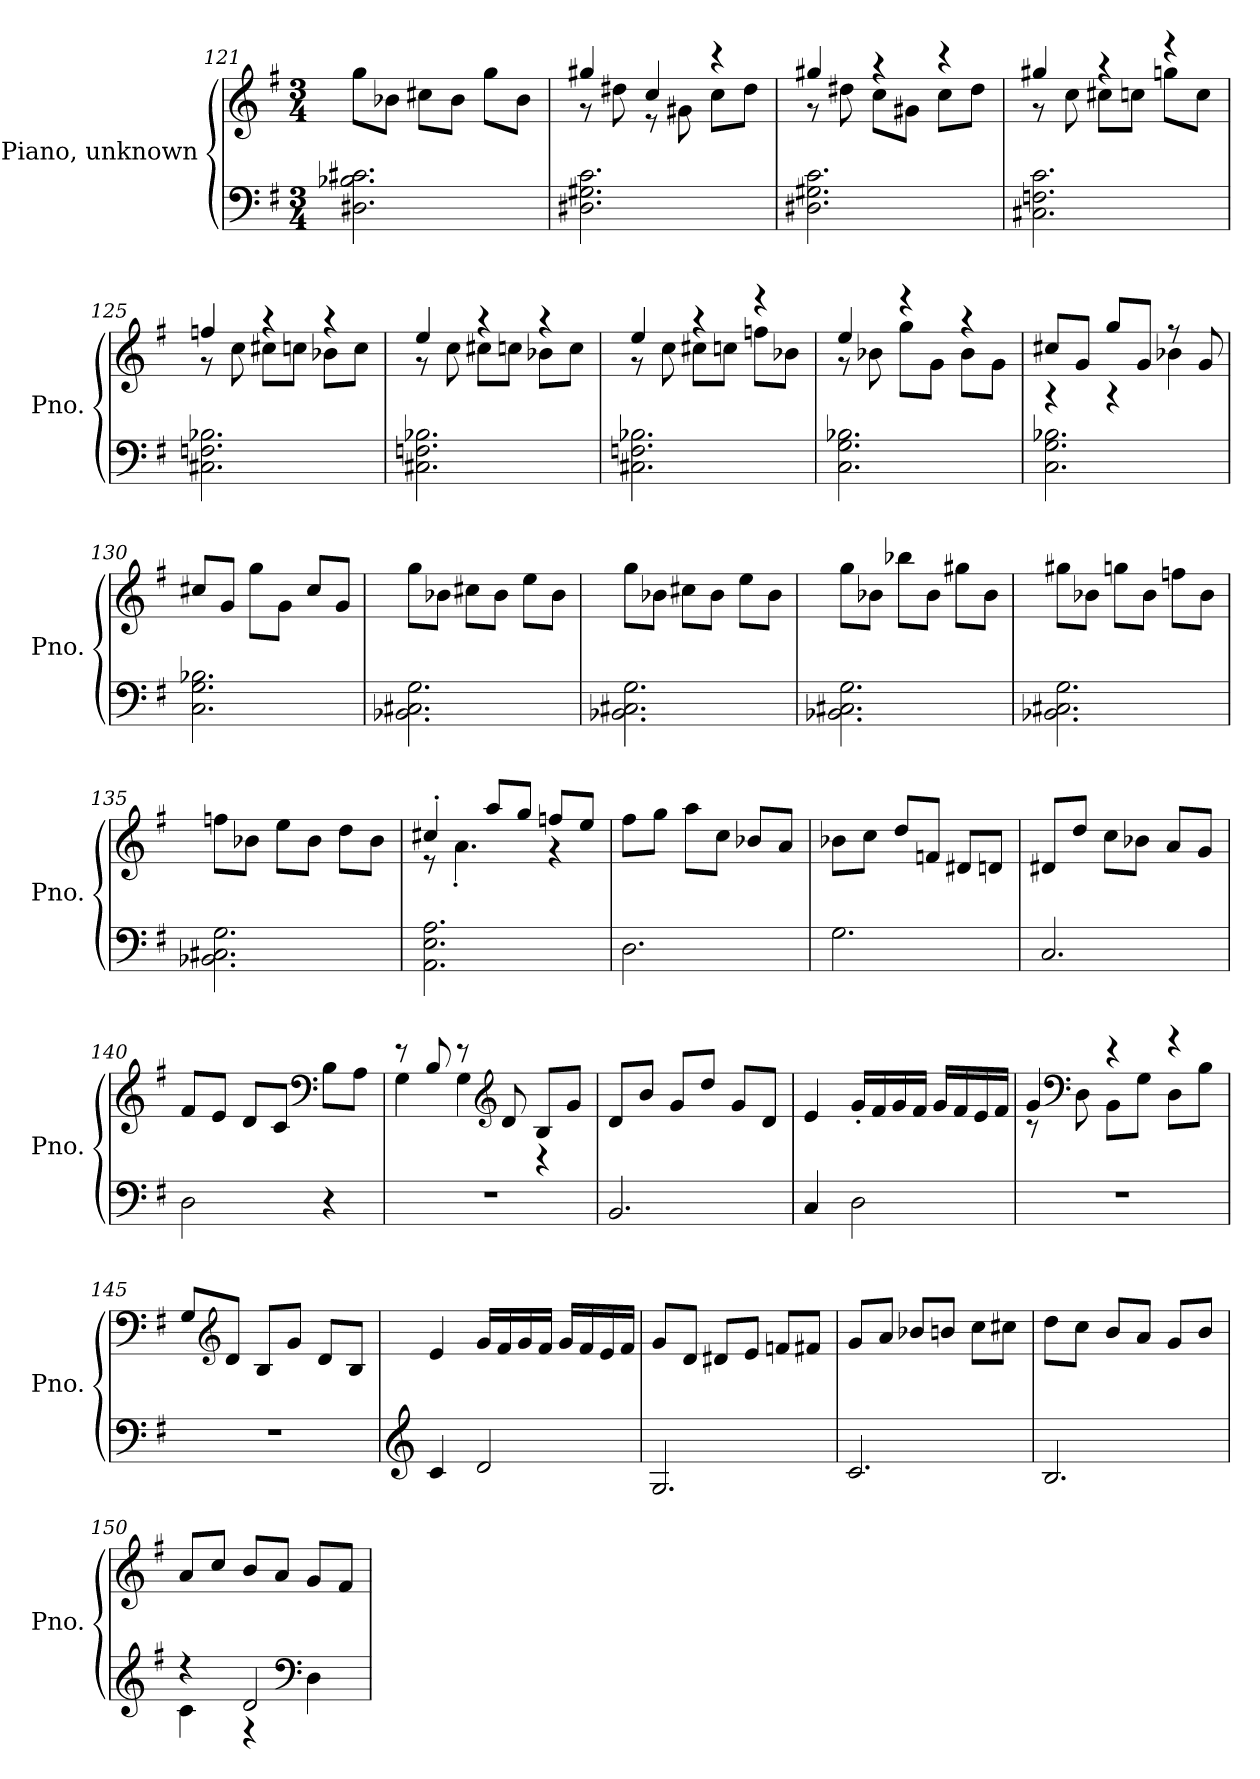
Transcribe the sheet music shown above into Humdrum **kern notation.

**kern	**kern
*part1	*part1
*staff2	*staff1
*I"Piano, unknown	*
*I'Pno.	*
*clefF4	*clefG2
*k[f#]	*k[f#]
*M3/4	*M3/4
=121	=121
2.D#X\ 2.B-X\ 2.c#X\	8gg\L
.	8b-X\J
.	8cc#X\L
.	8b-\J
.	8gg\L
.	8b-\J
=122	=122
*	*^
2.D#X\ 2.G#X\ 2.c\	4gg#X/	8r
.	.	8dd#X\
.	4cc/	8r
.	.	8g#X\
.	4r	8cc\L
.	.	8dd#\J
=123	=123	=123
2.D#X\ 2.G#X\ 2.c\	4gg#X/	8r
.	.	8dd#X\
.	4r	8cc\L
.	.	8g#X\J
.	4r	8cc\L
.	.	8dd#\J
!!LO:LB:g=z	!!
=124	=124	=124
2.C#X\ 2.Fn\ 2.c\	4gg#X/	8r
.	.	8cc\
.	4r	8cc#X\L
.	.	8ccn\J
.	4r	8ggn\L
.	.	8cc\J
=125	=125	=125
2.C#X\ 2.Fn\ 2.B-X\	4ffn/	8r
.	.	8cc\
.	4r	8cc#X\L
.	.	8ccn\J
.	4r	8b-X\L
.	.	8cc\J
=126	=126	=126
2.C#X\ 2.Fn\ 2.B-X\	4ee/	8r
.	.	8cc\
.	4r	8cc#X\L
.	.	8ccn\J
.	4r	8b-X\L
.	.	8cc\J
=127	=127	=127
2.C#X\ 2.Fn\ 2.B-X\	4ee/	8r
.	.	8cc\
.	4r	8cc#X\L
.	.	8ccn\J
.	4r	8ffn\L
.	.	8b-X\J
!!LO:LB:g=z	!!
=128	=128	=128
2.C\ 2.G\ 2.B-X\	4ee/	8r
.	.	8b-X\
.	4r	8gg\L
.	.	8g\J
.	4r	8b-\L
.	.	8g\J
=129	=129	=129
2.C\ 2.G\ 2.B-X\	8cc#X/L	4r
.	8g/J	.
.	8gg/L	4r
.	8g/J	.
.	8r	4b-X\
.	8g/	.
*	*v	*v
=130	=130
2.C\ 2.G\ 2.B-X\	8cc#X/L
.	8g/J
.	8gg\L
.	8g\J
.	8cc#/L
.	8g/J
=131	=131
2.BB-X\ 2.C#X\ 2.G\	8gg\L
.	8b-X\J
.	8cc#X\L
.	8b-\J
.	8ee\L
.	8b-\J
=132	=132
2.BB-X\ 2.C#X\ 2.G\	8gg\L
.	8b-X\J
.	8cc#X\L
.	8b-\J
.	8ee\L
.	8b-\J
!!LO:LB:g=z
=133	=133
2.BB-X\ 2.C#X\ 2.G\	8gg\L
.	8b-X\J
.	8bb-X\L
.	8b-\J
.	8gg#X\L
.	8b-\J
=134	=134
2.BB-X\ 2.C#X\ 2.G\	8gg#X\L
.	8b-X\J
.	8ggn\L
.	8b-\J
.	8ffn\L
.	8b-\J
=135	=135
2.BB-X\ 2.C#X\ 2.G\	8ffn\L
.	8b-X\J
.	8ee\L
.	8b-\J
.	8dd\L
.	8b-\J
=136	=136
*	*^
2.AA\ 2.E\ 2.A\	4cc#X'/	8r
.	.	4.a'\
.	8aa/L	.
.	8gg/J	.
.	8ffn/L	4r
.	8ee/J	.
*	*v	*v
!!LO:LB:g=z
=137	=137
2.D\	8ff#\L
.	8gg\J
.	8aa\L
.	8cc\J
.	8b-X/L
.	8a/J
=138	=138
2.G\	8b-X\L
.	8cc\J
.	8dd/L
.	8fn/J
.	8d#X/L
.	8dn/J
=139	=139
2.C/	8d#X/L
.	8dd/J
.	8cc\L
.	8b-X\J
.	8a/L
.	8g/J
=140	=140
2D\	8f#/L
.	8e/J
.	8d/L
.	8c/J
*	*clefF4
4r	8B\L
.	8A\J
=141	=141
*	*^
2.r	8r	4G\
.	8B/	.
.	8r	4G\
*	*clefG2	*
.	8d/	.
.	8B/L	4r
.	8g/J	.
*	*v	*v
!!LO:PB:g=z
=142	=142
2.BB/	8d/L
.	8b/J
.	8g/L
.	8dd/J
.	8g/L
.	8d/J
=143	=143
4C/	4e/
2D\	16g'/LL
.	16f#/
.	16g/
.	16f#/JJ
.	16g/LL
.	16f#/
.	16e/
.	16f#/JJ
=144	=144
*	*^
2.r	4g/	8r
*	*clefF4	*
.	.	8D\
.	4r	8BB\L
.	.	8G\J
.	4r	8D\L
.	.	8B\J
*	*v	*v
=145	=145
2.r	8G/L
*	*clefG2
.	8d/J
.	8B/L
.	8g/J
.	8d/L
.	8B/J
=146	=146
*clefG2	*
4c/	4e/
2d/	16g/LL
.	16f#/
.	16g/
.	16f#/JJ
.	16g/LL
.	16f#/
.	16e/
.	16f#/JJ
!!LO:LB:g=z
=147	=147
2.G/	8g/L
.	8d/J
.	8d#X/L
.	8e/J
.	8fn/L
.	8f#X/J
=148	=148
2.c/	8g/L
.	8a/J
.	8b-X/L
.	8bn/J
.	8cc\L
.	8cc#X\J
=149	=149
2.B/	8dd\L
.	8cc\J
.	8b/L
.	8a/J
.	8g/L
.	8b/J
=150	=150
*^	*
4r	4c\	8a/L
.	.	8cc/J
2d/	4r	8b/L
.	.	8a/J
*clefF4	*	*
.	4D\	8g/L
.	.	8f#/J
*v	*v	*
=	=
*-	*-
